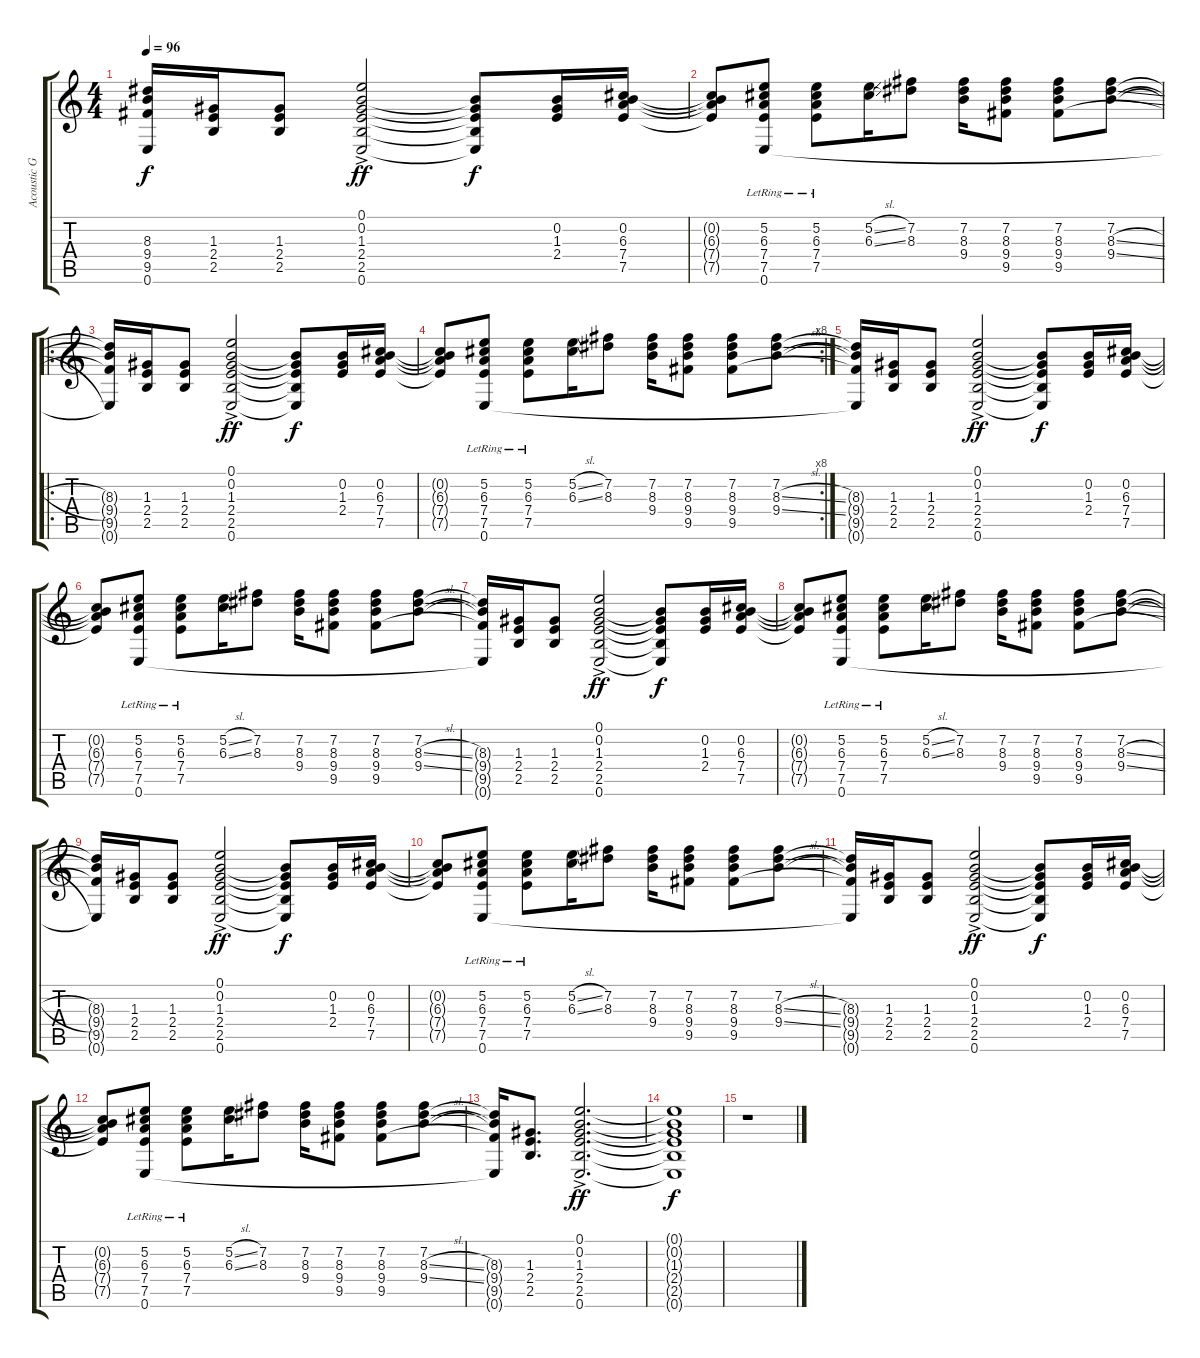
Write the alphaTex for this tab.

\track ("Acoustic Gtr (Left)" "Acoustic G") {instrument acousticguitarsteel}
\staff {score tabs}
\tuning (E4 B3 G3 D3 A2 E2) {hide}
\ts (4 4)
\tempo 96
\clef g2
\ks c
(8.3{t} 9.4{t} 9.5{t} 0.6{t}).16{dy f} (1.3 2.4 2.5).16 (1.3 2.4 2.5).8 (0.1 0.2 1.3{ac} 2.4{ac} 2.5{ac} 0.6{ac}).2{dy ff} (0.2{t} 1.3{t} 2.4{t} 2.5{t} 0.6{t}).8{dy f} (0.2 1.3 2.4).16 (0.2 6.3 7.4 7.5).16 |
(0.2{t} 6.3{t} 7.4{t} 7.5{t}).8 (5.2{lr} 6.3{lr} 7.4{lr} 7.5{lr} 0.6{lr}).8 (5.2{lr} 6.3{lr} 7.4{lr} 7.5{lr}).8 (5.2{sl} 6.3{sl}).16 (7.2 8.3).8 (7.2 8.3 9.4).16 (7.2 8.3 9.4 9.5).8 (7.2 8.3 9.4 9.5).8 (7.2 8.3{sl} 9.4{sl}).8 |
\ro
(8.3{t} 9.4{t} 9.5{t} 0.6{t}).16 (1.3 2.4 2.5).16 (1.3 2.4 2.5).8 (0.1 0.2 1.3{ac} 2.4{ac} 2.5{ac} 0.6{ac}).2{dy ff} (0.2{t} 1.3{t} 2.4{t} 2.5{t} 0.6{t}).8{dy f} (0.2 1.3 2.4).16 (0.2 6.3 7.4 7.5).16 |
\rc 8
(0.2{t} 6.3{t} 7.4{t} 7.5{t}).8 (5.2{lr} 6.3{lr} 7.4{lr} 7.5{lr} 0.6{lr}).8 (5.2{lr} 6.3{lr} 7.4{lr} 7.5{lr}).8 (5.2{sl} 6.3{sl}).16 (7.2 8.3).8 (7.2 8.3 9.4).16 (7.2 8.3 9.4 9.5).8 (7.2 8.3 9.4 9.5).8 (7.2 8.3{sl} 9.4{sl}).8 |
(8.3{t} 9.4{t} 9.5{t} 0.6{t}).16 (1.3 2.4 2.5).16 (1.3 2.4 2.5).8 (0.1 0.2 1.3{ac} 2.4{ac} 2.5{ac} 0.6{ac}).2{dy ff} (0.2{t} 1.3{t} 2.4{t} 2.5{t} 0.6{t}).8{dy f} (0.2 1.3 2.4).16 (0.2 6.3 7.4 7.5).16 |
(0.2{t} 6.3{t} 7.4{t} 7.5{t}).8 (5.2{lr} 6.3{lr} 7.4{lr} 7.5{lr} 0.6{lr}).8 (5.2{lr} 6.3{lr} 7.4{lr} 7.5{lr}).8 (5.2{sl} 6.3{sl}).16 (7.2 8.3).8 (7.2 8.3 9.4).16 (7.2 8.3 9.4 9.5).8 (7.2 8.3 9.4 9.5).8 (7.2 8.3{sl} 9.4{sl}).8 |
(8.3{t} 9.4{t} 9.5{t} 0.6{t}).16 (1.3 2.4 2.5).16 (1.3 2.4 2.5).8 (0.1 0.2 1.3{ac} 2.4{ac} 2.5{ac} 0.6{ac}).2{dy ff} (0.2{t} 1.3{t} 2.4{t} 2.5{t} 0.6{t}).8{dy f} (0.2 1.3 2.4).16 (0.2 6.3 7.4 7.5).16 |
(0.2{t} 6.3{t} 7.4{t} 7.5{t}).8 (5.2{lr} 6.3{lr} 7.4{lr} 7.5{lr} 0.6{lr}).8 (5.2{lr} 6.3{lr} 7.4{lr} 7.5{lr}).8 (5.2{sl} 6.3{sl}).16 (7.2 8.3).8 (7.2 8.3 9.4).16 (7.2 8.3 9.4 9.5).8 (7.2 8.3 9.4 9.5).8 (7.2 8.3{sl} 9.4{sl}).8 |
(8.3{t} 9.4{t} 9.5{t} 0.6{t}).16 (1.3 2.4 2.5).16 (1.3 2.4 2.5).8 (0.1 0.2 1.3{ac} 2.4{ac} 2.5{ac} 0.6{ac}).2{dy ff} (0.2{t} 1.3{t} 2.4{t} 2.5{t} 0.6{t}).8{dy f} (0.2 1.3 2.4).16 (0.2 6.3 7.4 7.5).16 |
(0.2{t} 6.3{t} 7.4{t} 7.5{t}).8 (5.2{lr} 6.3{lr} 7.4{lr} 7.5{lr} 0.6{lr}).8 (5.2{lr} 6.3{lr} 7.4{lr} 7.5{lr}).8 (5.2{sl} 6.3{sl}).16 (7.2 8.3).8 (7.2 8.3 9.4).16 (7.2 8.3 9.4 9.5).8 (7.2 8.3 9.4 9.5).8 (7.2 8.3{sl} 9.4{sl}).8 |
(8.3{t} 9.4{t} 9.5{t} 0.6{t}).16 (1.3 2.4 2.5).16 (1.3 2.4 2.5).8 (0.1 0.2 1.3{ac} 2.4{ac} 2.5{ac} 0.6{ac}).2{dy ff} (0.2{t} 1.3{t} 2.4{t} 2.5{t} 0.6{t}).8{dy f} (0.2 1.3 2.4).16 (0.2 6.3 7.4 7.5).16 |
(0.2{t} 6.3{t} 7.4{t} 7.5{t}).8 (5.2{lr} 6.3{lr} 7.4{lr} 7.5{lr} 0.6{lr}).8 (5.2{lr} 6.3{lr} 7.4{lr} 7.5{lr}).8 (5.2{sl} 6.3{sl}).16 (7.2 8.3).8 (7.2 8.3 9.4).16 (7.2 8.3 9.4 9.5).8 (7.2 8.3 9.4 9.5).8 (7.2 8.3{sl} 9.4{sl}).8 |
(8.3{t} 9.4{t} 9.5{t} 0.6{t}).16 (1.3 2.4 2.5).8{d} (0.1 0.2 1.3{ac} 2.4{ac} 2.5{ac} 0.6{ac}).2{d dy ff} |
(0.1{t} 0.2{t} 1.3{t} 2.4{t} 2.5{t} 0.6{t}).1{dy f} |
r.1
